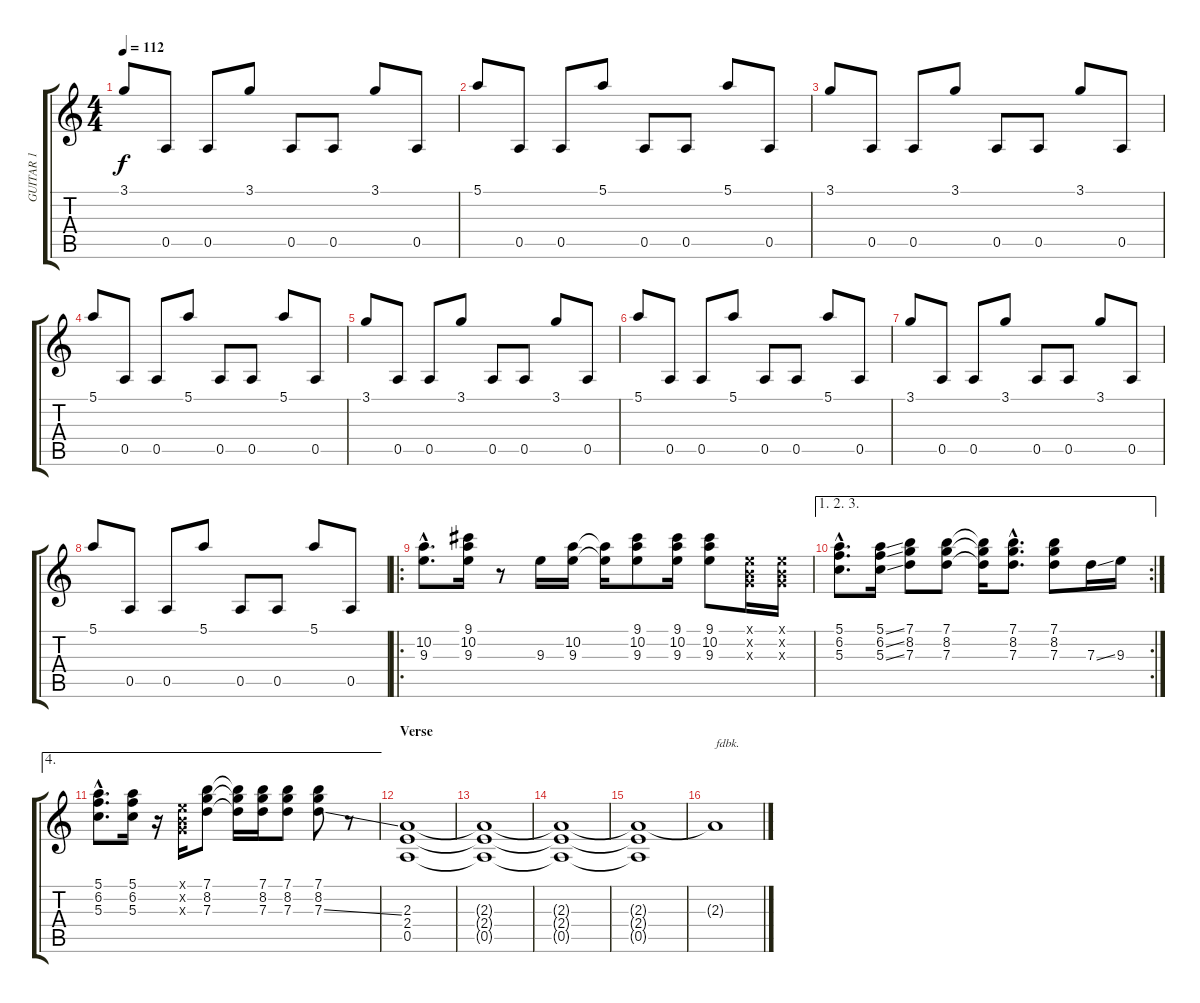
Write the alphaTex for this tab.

\track ("GUITAR 1" "GUITAR 1") {instrument distortionguitar}
\staff {score tabs}
\tuning (E4 B3 G3 D3 A2 E2) {hide}
\ts (4 4)
\tempo 112
\clef g2
\ks c
3.1.8{dy f instrument distortionguitar} 0.5.8 0.5.8 3.1.8 0.5.8 0.5.8 3.1.8 0.5.8 |
5.1.8 0.5.8 0.5.8 5.1.8 0.5.8 0.5.8 5.1.8 0.5.8 |
3.1.8 0.5.8 0.5.8 3.1.8 0.5.8 0.5.8 3.1.8 0.5.8 |
5.1.8 0.5.8 0.5.8 5.1.8 0.5.8 0.5.8 5.1.8 0.5.8 |
3.1.8 0.5.8 0.5.8 3.1.8 0.5.8 0.5.8 3.1.8 0.5.8 |
5.1.8 0.5.8 0.5.8 5.1.8 0.5.8 0.5.8 5.1.8 0.5.8 |
3.1.8 0.5.8 0.5.8 3.1.8 0.5.8 0.5.8 3.1.8 0.5.8 |
5.1.8 0.5.8 0.5.8 5.1.8 0.5.8 0.5.8 5.1.8 0.5.8 |
\ro
(10.2{hac} 9.3{hac}).8{d} (9.1 10.2 9.3).16 r.8 9.3.16 (10.2 9.3).16 (10.2{t} 9.3{t}).16 (9.1 10.2 9.3).8 (9.1 10.2 9.3).16 (9.1 10.2 9.3).8 (0.1{x} 0.2{x} 0.3{x}).16 (0.1{x} 0.2{x} 0.3{x}).16 |
\ae (1 2 3)
\rc 2
(5.1{hac} 6.2{hac} 5.3{hac}).8{d} (5.1{ss} 6.2{ss} 5.3{ss}).16 (7.1 8.2 7.3).8 (7.1 8.2 7.3).8 (7.1{t} 8.2{t} 7.3{t}).16 (7.1{hac} 8.2{hac} 7.3{hac}).8{d} (7.1 8.2 7.3).8 7.3{ss}.16 9.3.16 |
\ae 4
(5.1{hac} 6.2{hac} 5.3{hac}).8{d} (5.1 6.2 5.3).16 r.16 (0.1{x} 0.2{x} 0.3{x}).16 (7.1 8.2 7.3).8 (7.1{t} 8.2{t} 7.3{t}).16 (7.1 8.2 7.3).16 (7.1 8.2 7.3).8 (7.1 8.2 7.3{ss}).8 r.8 |
\section ("" "Verse")
(2.3 2.4 0.5).1 |
(2.3{t} 2.4{t} 0.5{t}).1 |
(2.3{t} 2.4{t} 0.5{t}).1 |
(2.3{t} 2.4{t} 0.5{t}).1 |
2.3{t}.1{txt "fdbk."}
